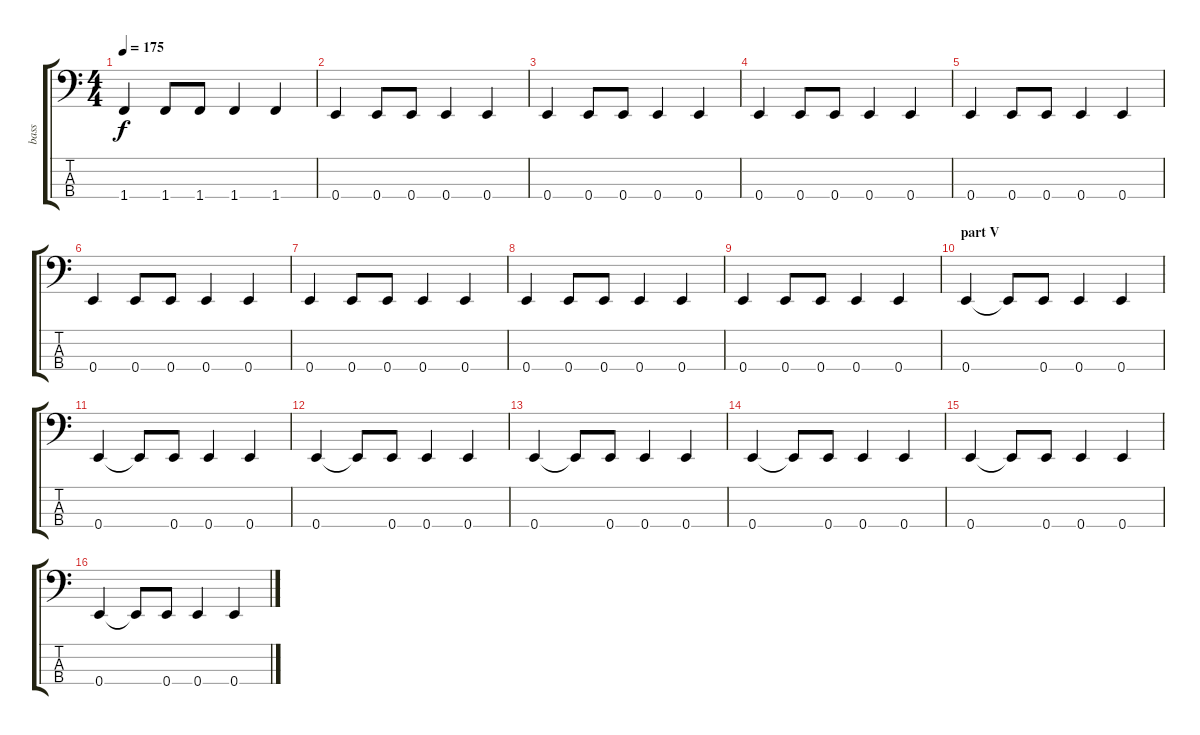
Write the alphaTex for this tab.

\track ("bass" "bass") {instrument electricbassfinger}
\staff {score tabs}
\tuning (G2 D2 A1 E1) {hide}
\ts (4 4)
\tempo 175
\clef f4
\ks c
1.4.4{dy f} 1.4.8 1.4.8 1.4.4 1.4.4 |
0.4.4 0.4.8 0.4.8 0.4.4 0.4.4 |
0.4.4 0.4.8 0.4.8 0.4.4 0.4.4 |
0.4.4 0.4.8 0.4.8 0.4.4 0.4.4 |
0.4.4 0.4.8 0.4.8 0.4.4 0.4.4 |
0.4.4 0.4.8 0.4.8 0.4.4 0.4.4 |
0.4.4 0.4.8 0.4.8 0.4.4 0.4.4 |
0.4.4 0.4.8 0.4.8 0.4.4 0.4.4 |
0.4.4 0.4.8 0.4.8 0.4.4 0.4.4 |
\section ("" "part V")
0.4.4 0.4{t}.8 0.4.8 0.4.4 0.4.4 |
0.4.4 0.4{t}.8 0.4.8 0.4.4 0.4.4 |
0.4.4 0.4{t}.8 0.4.8 0.4.4 0.4.4 |
0.4.4 0.4{t}.8 0.4.8 0.4.4 0.4.4 |
0.4.4 0.4{t}.8 0.4.8 0.4.4 0.4.4 |
0.4.4 0.4{t}.8 0.4.8 0.4.4 0.4.4 |
0.4.4 0.4{t}.8 0.4.8 0.4.4 0.4.4
